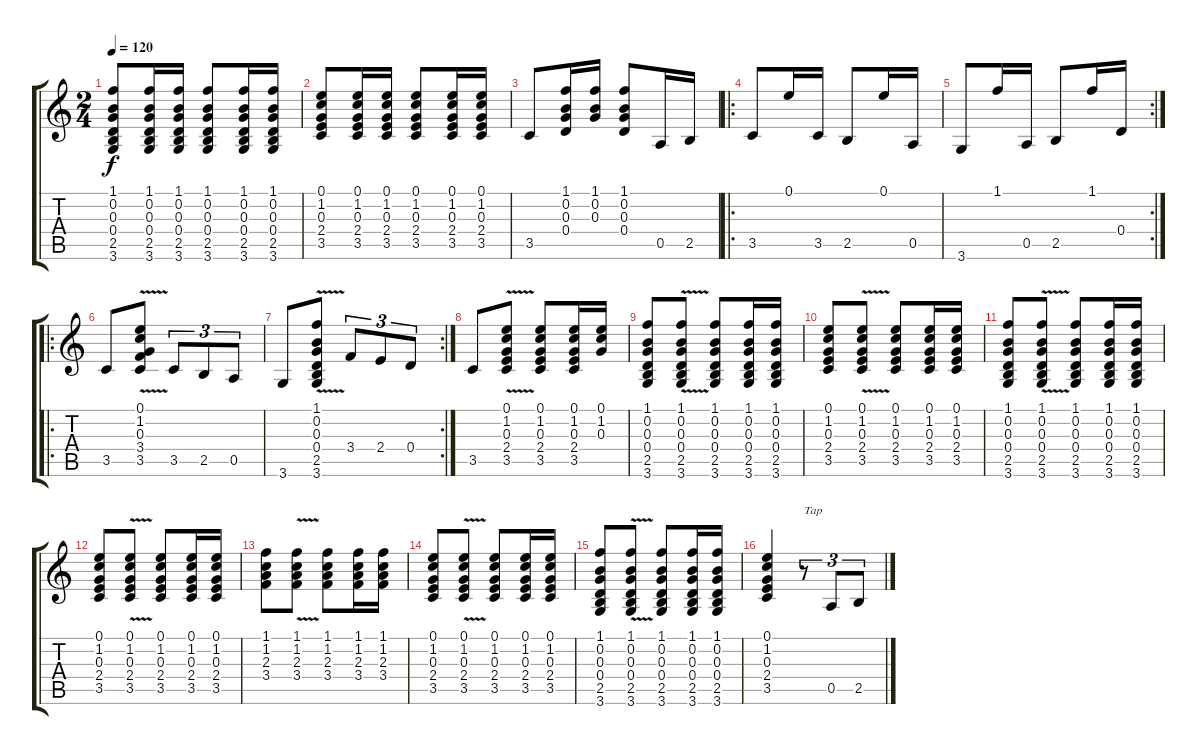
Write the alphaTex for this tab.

\track "" {instrument acousticguitarsteel}
\staff {score tabs}
\tuning (E4 B3 G3 D3 A2 E2) {hide}
\ts (2 4)
\tempo 120
\clef g2
\ks c
(1.1 0.2 0.3 0.4 2.5 3.6).8{dy f} (1.1 0.2 0.3 0.4 2.5 3.6).16 (1.1 0.2 0.3 0.4 2.5 3.6).16 (1.1 0.2 0.3 0.4 2.5 3.6).8 (1.1 0.2 0.3 0.4 2.5 3.6).16 (1.1 0.2 0.3 0.4 2.5 3.6).16 |
(0.1 1.2 0.3 2.4 3.5).8 (0.1 1.2 0.3 2.4 3.5).16 (0.1 1.2 0.3 2.4 3.5).16 (0.1 1.2 0.3 2.4 3.5).8 (0.1 1.2 0.3 2.4 3.5).16 (0.1 1.2 0.3 2.4 3.5).16 |
3.5.8 (1.1 0.2 0.3 0.4).16 (1.1 0.2 0.3).16 (1.1 0.2 0.3 0.4).8 0.5.16 2.5.16 |
\ro
3.5.8 0.1.16 3.5.16 2.5.8 0.1.16 0.5.16 |
\rc 2
3.6.8 1.1.16 0.5.16 2.5.8 1.1.16 0.4.16 |
\ro
3.5.8 (0.1{v} 1.2{v} 0.3{v} 3.4{v} 3.5{v}).8 3.5.8{tu (3 2)} 2.5.8{tu (3 2)} 0.5.8{tu (3 2)} |
\rc 2
3.6.8 (1.1{v} 0.2{v} 0.3{v} 0.4{v} 2.5{v} 3.6{v}).8 3.4.8{tu (3 2)} 2.4.8{tu (3 2)} 0.4.8{tu (3 2)} |
3.5.8 (0.1{v} 1.2{v} 0.3{v} 2.4{v} 3.5{v}).8 (0.1 1.2 0.3 2.4 3.5).8 (0.1 1.2 0.3 2.4 3.5).16 (0.1 1.2 0.3).16 |
(1.1 0.2 0.3 0.4 2.5 3.6).8 (1.1{v} 0.2{v} 0.3{v} 0.4{v} 2.5{v} 3.6{v}).8 (1.1 0.2 0.3 0.4 2.5 3.6).8 (1.1 0.2 0.3 0.4 2.5 3.6).16 (1.1 0.2 0.3 0.4 2.5 3.6).16 |
(0.1 1.2 0.3 2.4 3.5).8 (0.1{v} 1.2{v} 0.3{v} 2.4{v} 3.5{v}).8 (0.1 1.2 0.3 2.4 3.5).8 (0.1 1.2 0.3 2.4 3.5).16 (0.1 1.2 0.3 2.4 3.5).16 |
(1.1 0.2 0.3 0.4 2.5 3.6).8 (1.1{v} 0.2{v} 0.3{v} 0.4{v} 2.5{v} 3.6{v}).8 (1.1 0.2 0.3 0.4 2.5 3.6).8 (1.1 0.2 0.3 0.4 2.5 3.6).16 (1.1 0.2 0.3 0.4 2.5 3.6).16 |
(0.1 1.2 0.3 2.4 3.5).8 (0.1{v} 1.2{v} 0.3{v} 2.4{v} 3.5{v}).8 (0.1 1.2 0.3 2.4 3.5).8 (0.1 1.2 0.3 2.4 3.5).16 (0.1 1.2 0.3 2.4 3.5).16 |
(1.1 1.2 2.3 3.4).8 (1.1{v} 1.2{v} 2.3{v} 3.4{v}).8 (1.1 1.2 2.3 3.4).8 (1.1 1.2 2.3 3.4).16 (1.1 1.2 2.3 3.4).16 |
(0.1 1.2 0.3 2.4 3.5).8 (0.1{v} 1.2{v} 0.3{v} 2.4{v} 3.5{v}).8 (0.1 1.2 0.3 2.4 3.5).8 (0.1 1.2 0.3 2.4 3.5).16 (0.1 1.2 0.3 2.4 3.5).16 |
(1.1 0.2 0.3 0.4 2.5 3.6).8 (1.1{v} 0.2{v} 0.3{v} 0.4{v} 2.5{v} 3.6{v}).8 (1.1 0.2 0.3 0.4 2.5 3.6).8 (1.1 0.2 0.3 0.4 2.5 3.6).16 (1.1 0.2 0.3 0.4 2.5 3.6).16 |
(0.1 1.2 0.3 2.4 3.5).4 r.8{tu (3 2) txt "Tap"} 0.5.8{tu (3 2)} 2.5.8{tu (3 2)}
